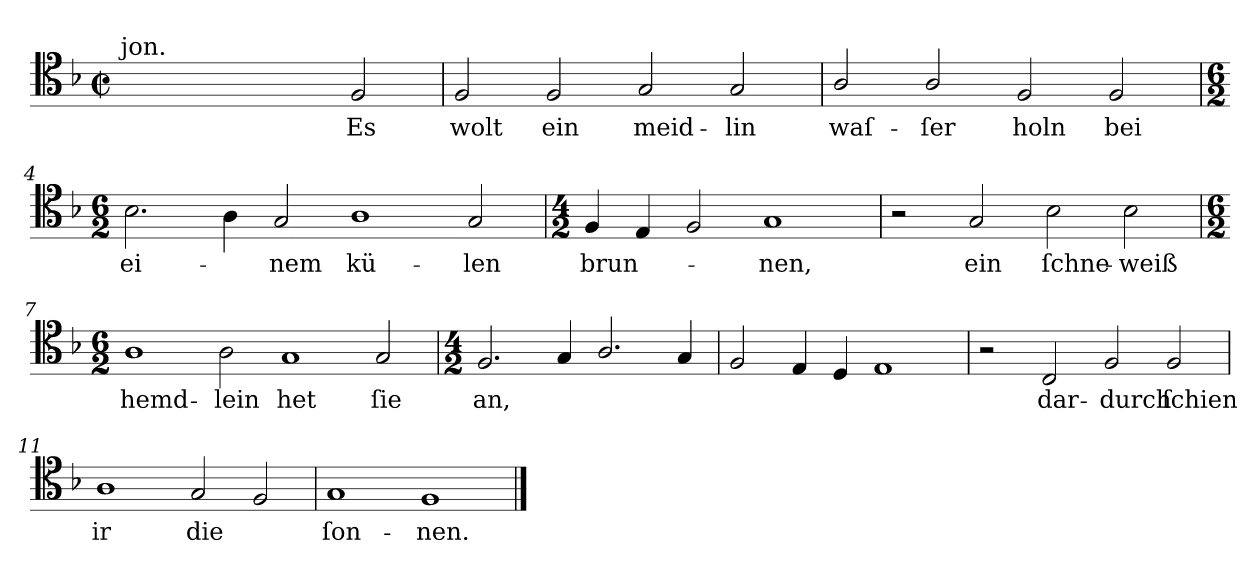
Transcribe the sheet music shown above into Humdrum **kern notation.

**kern	**text
*part1	*part1
*staff1	*staff1
*clefC4	*
*k[b-]	*
*F:ion	*
*M4/2	*
*met(c|)	*
=1	=1
!LO:TX:a:t=jon.	!
1ryy	.
2ryy	.
2F	Es
=2	=2
2F	wolt
2F	ein
2G	meid-
2G	-lin
=3	=3
2A/	waſ-
2A/	-ſer
2F	holn
2F	bei
=4	=4
*M6/2	*
2.B-	ei-
4A	.
2G	-nem
1A	kü-
2G	-len
=5	=5
*M4/2	*
4F	brun-
4E	.
2F	.
1G	-nen,
=6	=6
2r	.
2G	ein
2B-	ſchne-
2B-	-weiß
=7	=7
*M6/2	*
1A	hemd-
2A	-lein
1G	het
2G	ſie
=8	=8
*M4/2	*
2.F	an,
4G	.
2.A/	.
4G	.
=9	=9
2F	.
4E	.
4D	.
1E	.
=10	=10
2r	.
2C	dar-
2F	-durch
2F	ſchien
=11	=11
1A	ir
2G	die
2F	.
=12	=12
1G	ſon-
1F/	-nen.
==	==
*-	*-
